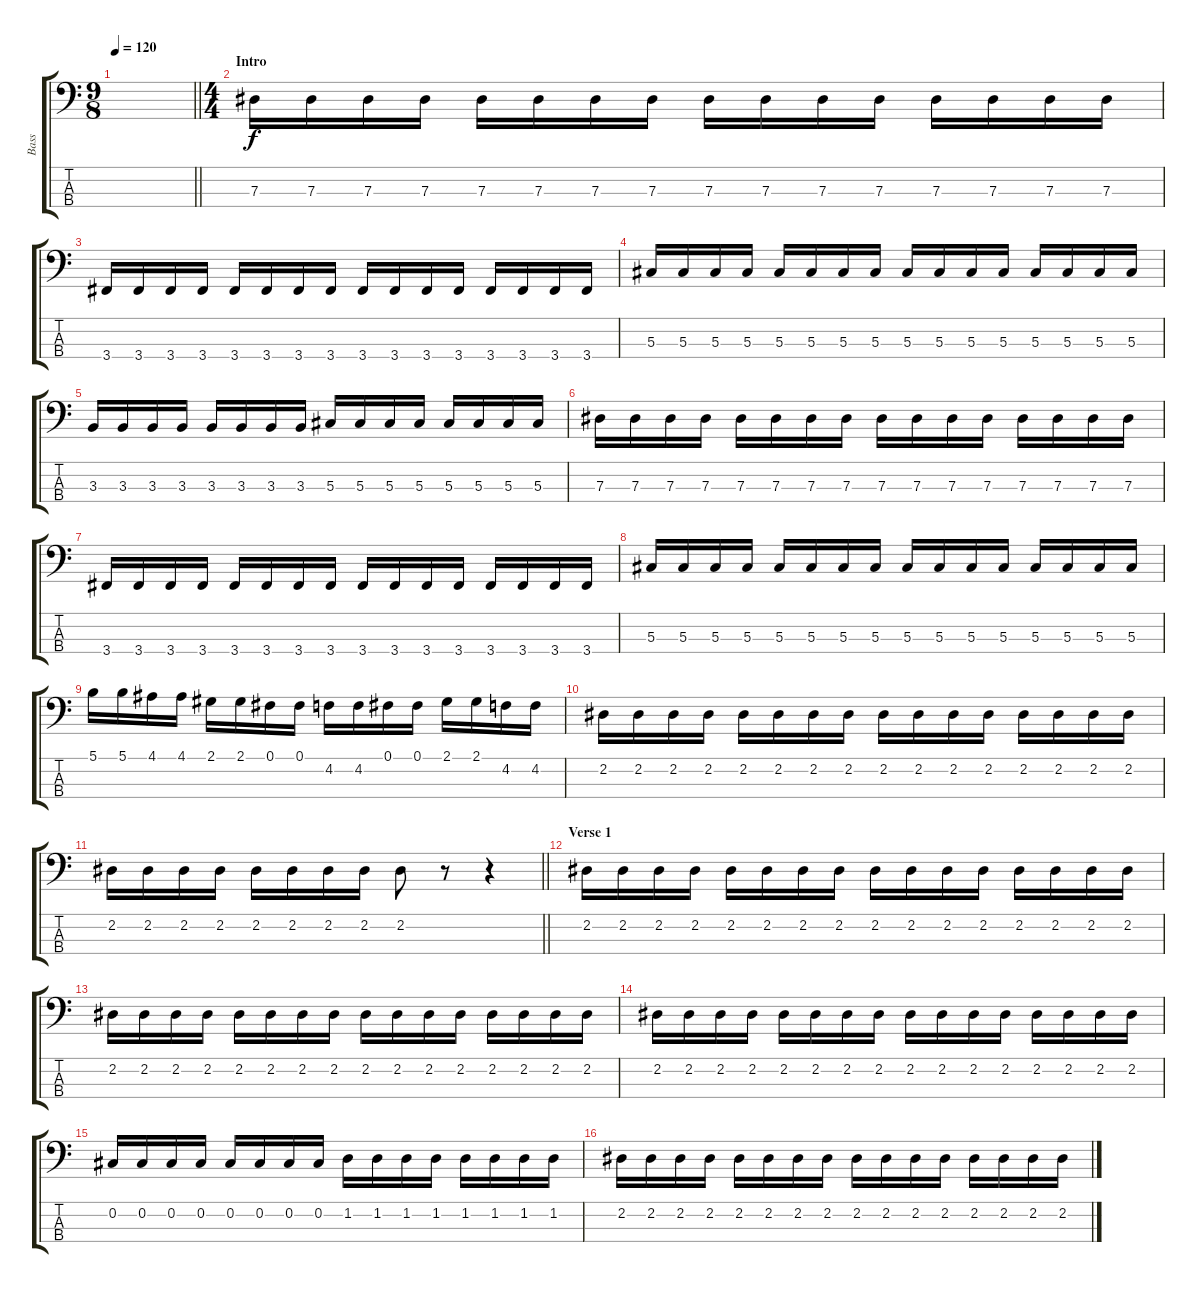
\track ("Bass" "Bass") {instrument electricbassfinger}
\staff {score tabs}
\tuning (Gb2 Db2 Ab1 Eb1) {hide}
\ts (9 8)
\tempo 120
\clef f4
\barLineRight lightlight
\ks c
|
\ts (4 4)
\section ("" "Intro")
7.3.16 7.3.16 7.3.16 7.3.16 7.3.16 7.3.16 7.3.16 7.3.16 7.3.16 7.3.16 7.3.16 7.3.16 7.3.16 7.3.16 7.3.16 7.3.16 |
3.4.16 3.4.16 3.4.16 3.4.16 3.4.16 3.4.16 3.4.16 3.4.16 3.4.16 3.4.16 3.4.16 3.4.16 3.4.16 3.4.16 3.4.16 3.4.16 |
5.3.16 5.3.16 5.3.16 5.3.16 5.3.16 5.3.16 5.3.16 5.3.16 5.3.16 5.3.16 5.3.16 5.3.16 5.3.16 5.3.16 5.3.16 5.3.16 |
3.3.16 3.3.16 3.3.16 3.3.16 3.3.16 3.3.16 3.3.16 3.3.16 5.3.16 5.3.16 5.3.16 5.3.16 5.3.16 5.3.16 5.3.16 5.3.16 |
7.3.16 7.3.16 7.3.16 7.3.16 7.3.16 7.3.16 7.3.16 7.3.16 7.3.16 7.3.16 7.3.16 7.3.16 7.3.16 7.3.16 7.3.16 7.3.16 |
3.4.16 3.4.16 3.4.16 3.4.16 3.4.16 3.4.16 3.4.16 3.4.16 3.4.16 3.4.16 3.4.16 3.4.16 3.4.16 3.4.16 3.4.16 3.4.16 |
5.3.16 5.3.16 5.3.16 5.3.16 5.3.16 5.3.16 5.3.16 5.3.16 5.3.16 5.3.16 5.3.16 5.3.16 5.3.16 5.3.16 5.3.16 5.3.16 |
5.1.16 5.1.16 4.1.16 4.1.16 2.1.16 2.1.16 0.1.16 0.1.16 4.2.16 4.2.16 0.1.16 0.1.16 2.1.16 2.1.16 4.2.16 4.2.16 |
2.2.16 2.2.16 2.2.16 2.2.16 2.2.16 2.2.16 2.2.16 2.2.16 2.2.16 2.2.16 2.2.16 2.2.16 2.2.16 2.2.16 2.2.16 2.2.16 |
\barLineRight lightlight
2.2.16 2.2.16 2.2.16 2.2.16 2.2.16 2.2.16 2.2.16 2.2.16 2.2.8 r.8 r.4 |
\section ("" "Verse 1")
2.2.16 2.2.16 2.2.16 2.2.16 2.2.16 2.2.16 2.2.16 2.2.16 2.2.16 2.2.16 2.2.16 2.2.16 2.2.16 2.2.16 2.2.16 2.2.16 |
2.2.16 2.2.16 2.2.16 2.2.16 2.2.16 2.2.16 2.2.16 2.2.16 2.2.16 2.2.16 2.2.16 2.2.16 2.2.16 2.2.16 2.2.16 2.2.16 |
2.2.16 2.2.16 2.2.16 2.2.16 2.2.16 2.2.16 2.2.16 2.2.16 2.2.16 2.2.16 2.2.16 2.2.16 2.2.16 2.2.16 2.2.16 2.2.16 |
0.2.16 0.2.16 0.2.16 0.2.16 0.2.16 0.2.16 0.2.16 0.2.16 1.2.16 1.2.16 1.2.16 1.2.16 1.2.16 1.2.16 1.2.16 1.2.16 |
2.2.16 2.2.16 2.2.16 2.2.16 2.2.16 2.2.16 2.2.16 2.2.16 2.2.16 2.2.16 2.2.16 2.2.16 2.2.16 2.2.16 2.2.16 2.2.16
